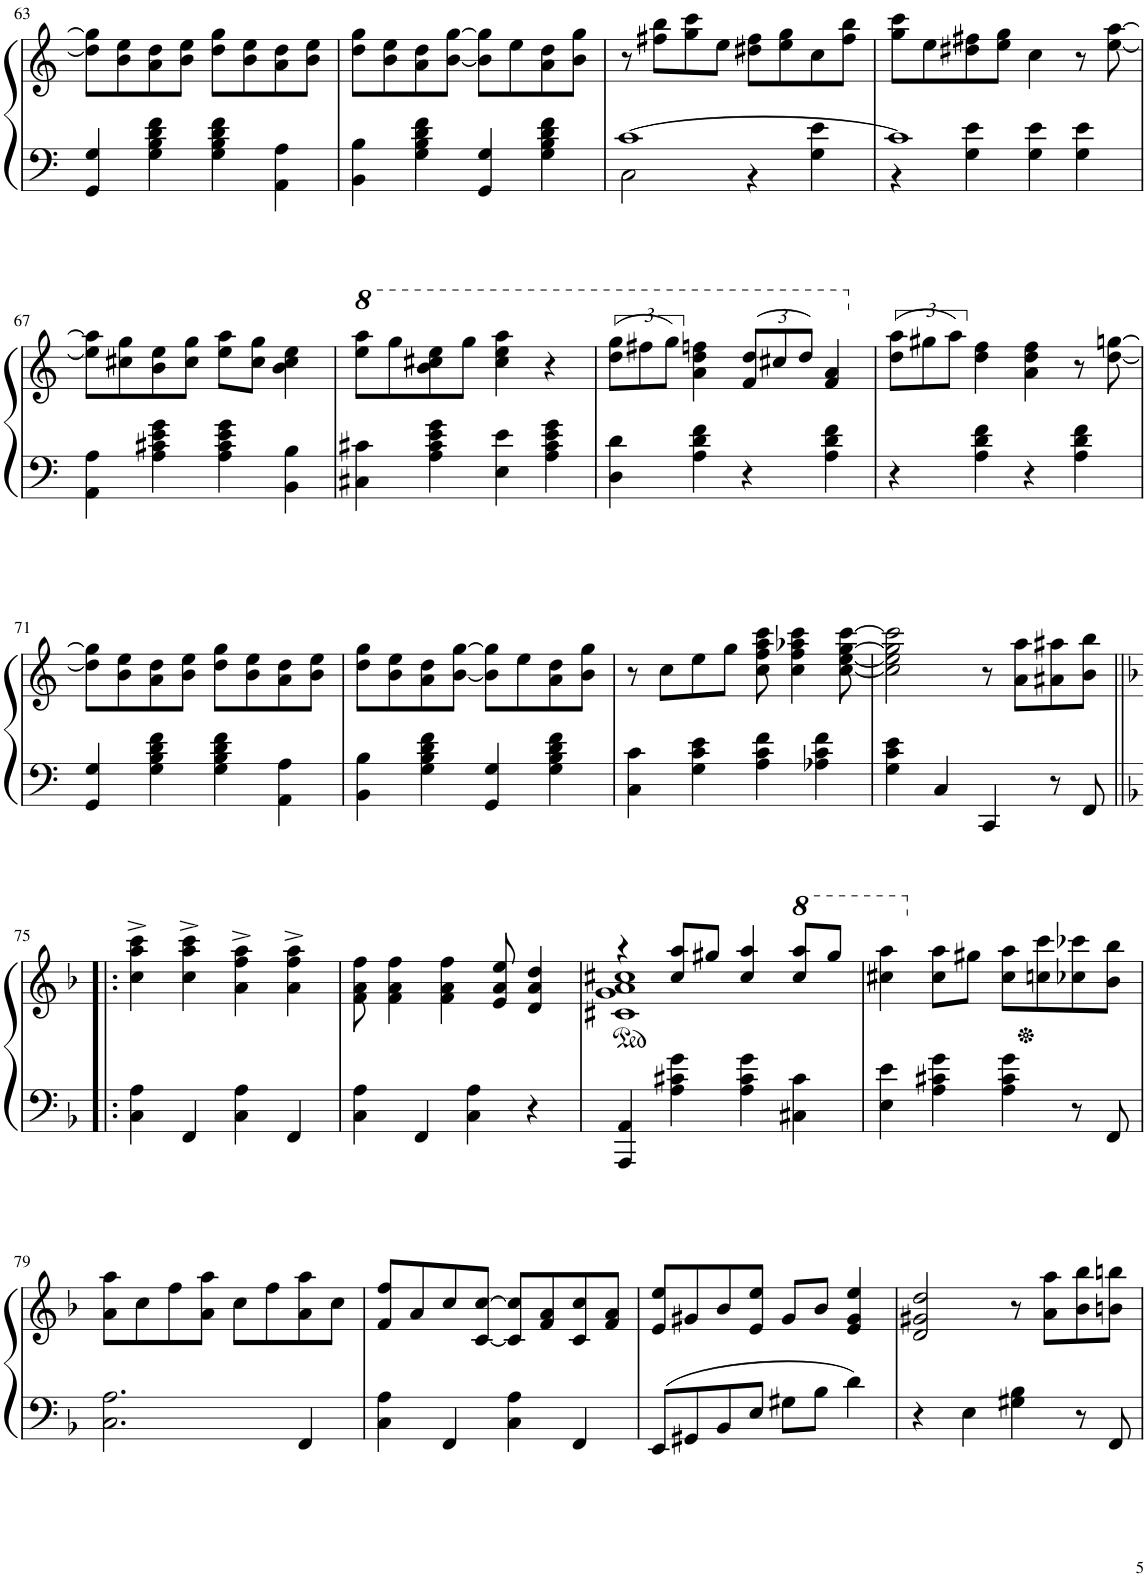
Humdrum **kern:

**kern	**kern
*part1	*part1
*staff2	*staff1
*I"Piano	*
*I'Pno.	*
!!LO:PB:g=z
*clefF4	*clefG2
*k[]	*k[]
*M2/2	*M2/2
*met(c|)	*met(c|)
=63	=63
4GG/ 4G/	8dd\] 8gg\]L
.	8b\ 8ee\
4G\ 4B\ 4d\ 4f\	8a\ 8dd\
.	8b\ 8ee\J
4G\ 4B\ 4d\ 4f\	8dd\ 8gg\L
.	8b\ 8ee\
4AA\ 4A\	8a\ 8dd\
.	8b\ 8ee\J
=64	=64
4BB\ 4B\	8dd\ 8gg\L
.	8b\ 8ee\
4G\ 4B\ 4d\ 4f\	8a\ 8dd\
.	[8b\ [8gg\J
4GG/ 4G/	8b\] 8gg\]L
.	8ee\
4G\ 4B\ 4d\ 4f\	8a\ 8dd\
.	8b\ 8gg\J
=65	=65
*^	*
[1c	2C\	8r
.	.	8ff#X\ 8bb\L
.	.	8gg\ 8ccc\
.	.	8ee\J
.	4r	8dd#X\ 8ff#\L
.	.	8ee\ 8gg\
.	4G\ 4e\	8cc\
.	.	8ff#\ 8bb\J
=66	=66	=66
1c]	4r	8gg\ 8ccc\L
.	.	8ee\
.	4G\ 4e\	8dd#X\ 8ff#X\
.	.	8ee\ 8gg\J
.	4G\ 4e\	4cc\
.	4G\ 4e\	8r
.	.	[8ee\ [8aa\
*v	*v	*
!!LO:LB:g=z
=67	=67
4AA\ 4A\	8ee\] 8aa\]L
.	8cc#X\ 8gg\
4A\ 4c#X\ 4e\ 4g\	8b\ 8ee\
.	8cc#\ 8gg\J
4A\ 4c#\ 4e\ 4g\	8ee\ 8aa\L
.	8cc#\ 8gg\J
4BB\ 4B\	4b\ 4cc#\ 4ee\
=68	=68
*	*8va
4C#X\ 4c#X\	8eee\ 8aaa\L
.	8ggg\
4A\ 4c#\ 4e\ 4g\	8bb\ 8ccc#X\ 8eee\
.	8ggg\J
4E\ 4e\	4ccc#\ 4eee\ 4aaa\
4A\ 4c#\ 4e\ 4g\	4r
=69	=69
4D\ 4d\	(12ddd\ 12ggg\L
.	12fff#X\
.	12ggg\J)
4A\ 4d\ 4f\	4aa\ 4ddd\ 4fffn\
*	*Xbrackettup
4r	(>12ff/ 12ddd/L
.	12ccc#X/
.	12ddd/J)
4A\ 4d\ 4f\	4ff/ 4aa/
=70	=70
*	*X8va
*	*brackettup
4r	(12dd\ 12aa\L
.	12gg#X\
.	12aa\J)
4A\ 4d\ 4f\	4dd\ 4ff\
4r	4a\ 4dd\ 4ff\
4A\ 4d\ 4f\	8r
.	[8dd\ [8ggn\
!!LO:LB:g=z
=71	=71
4GG/ 4G/	8dd\] 8gg\]L
.	8b\ 8ee\
4G\ 4B\ 4d\ 4f\	8a\ 8dd\
.	8b\ 8ee\J
4G\ 4B\ 4d\ 4f\	8dd\ 8gg\L
.	8b\ 8ee\
4AA\ 4A\	8a\ 8dd\
.	8b\ 8ee\J
=72	=72
4BB\ 4B\	8dd\ 8gg\L
.	8b\ 8ee\
4G\ 4B\ 4d\ 4f\	8a\ 8dd\
.	[8b\ [8gg\J
4GG/ 4G/	8b\] 8gg\]L
.	8ee\
4G\ 4B\ 4d\ 4f\	8a\ 8dd\
.	8b\ 8gg\J
=73	=73
4C\ 4c\	8r
.	8cc\L
4G\ 4c\ 4e\	8ee\
.	8gg\J
4A\ 4c\ 4f\	8cc\ 8ff\ 8aa\ 8ccc\
.	4cc\ 4ff\ 4aa-X\ 4ccc\
4A-X\ 4c\ 4f\	.
.	[8cc\ [<8ee\ [8gg\ [8ccc\
=74	=74
4G\ 4c\ 4e\	2cc\] 2ee\] 2gg\] 2ccc\]
4C/	.
4CC/	8r
.	8a\ 8aa\L
8r	8a#X\ 8aa#X\
8FF/	8b\ 8bb\J
!!LO:LB:g=z
=75!|:	=75!|:
*k[b-]	*k[b-]
4C\ 4A\	4cc\^ 4aa\^ 4ccc\^
4FF/	4cc\^ 4aa\^ 4ccc\^
4C\ 4A\	4a\^ 4ff\^ 4aa\^
4FF/	4a\^ 4ff\^ 4aa\^
=76	=76
4C\ 4A\	8f\ 8a\ 8ff\
.	4f\ 4a\ 4ff\
4FF/	.
.	4f\ 4a\ 4ff\
4C\ 4A\	.
.	8e/ 8a/ 8ee/
4r	4d/ 4a/ 4dd/
=77	=77
*	*ped
*	*^
4AAA/ 4AA/	4r	1c#X 1g 1a 1cc#X
4A\ 4c#X\ 4g\	8cc#/ 8aa/L	.
.	8gg#X/J	.
4A\ 4c#\ 4g\	4cc#/ 4aa/	.
*	*8va	*
4C#X\ 4c#\	8ccc#/ 8aaa/L	.
.	8ggg#/J	.
*	*v	*v
=78	=78
4E\ 4e\	4ccc#X\ 4aaa\
*	*X8va
4A\ 4c#X\ 4g\	8cc#\ 8aa\L
.	8gg#X\J
4A\ 4c#\ 4g\	8cc#\ 8aa\L
*	*Xped
.	8ccn\ 8ccc\
8r	8cc-X\ 8ccc-X\
8FF/	8b-\ 8bb-\J
!!LO:LB:g=z
=79	=79
2.C\ 2.A\	8a\ 8aa\L
.	8cc\
.	8ff\
.	8a\ 8aa\J
.	8cc\L
.	8ff\
4FF/	8a\ 8aa\
.	8cc\J
=80	=80
4C\ 4A\	8f/ 8ff/L
.	8a/
4FF/	8cc/
.	[8c/ [8cc/J
4C\ 4A\	8c/] 8cc/]L
.	8f/ 8a/
4FF/	8c/ 8cc/
.	8f/ 8a/J
=81	=81
8EE/L	8e/ 8ee/L
8GG#X/	8g#X/
8BB-/	8b-/
8E/J	8e/ 8ee/J
8G#X\L	8g#/L
8B-\J	8b-/J
4d\	4e/ 4g#/ 4ee/
=82	=82
4r	2d/ 2g#X/ 2dd/
4E\	.
4G#X\ 4B-\	8r
.	8a\ 8aa\L
8r	8b-\ 8bb-\
8FF/	8bn\ 8bbn\J
=	=
*-	*-
